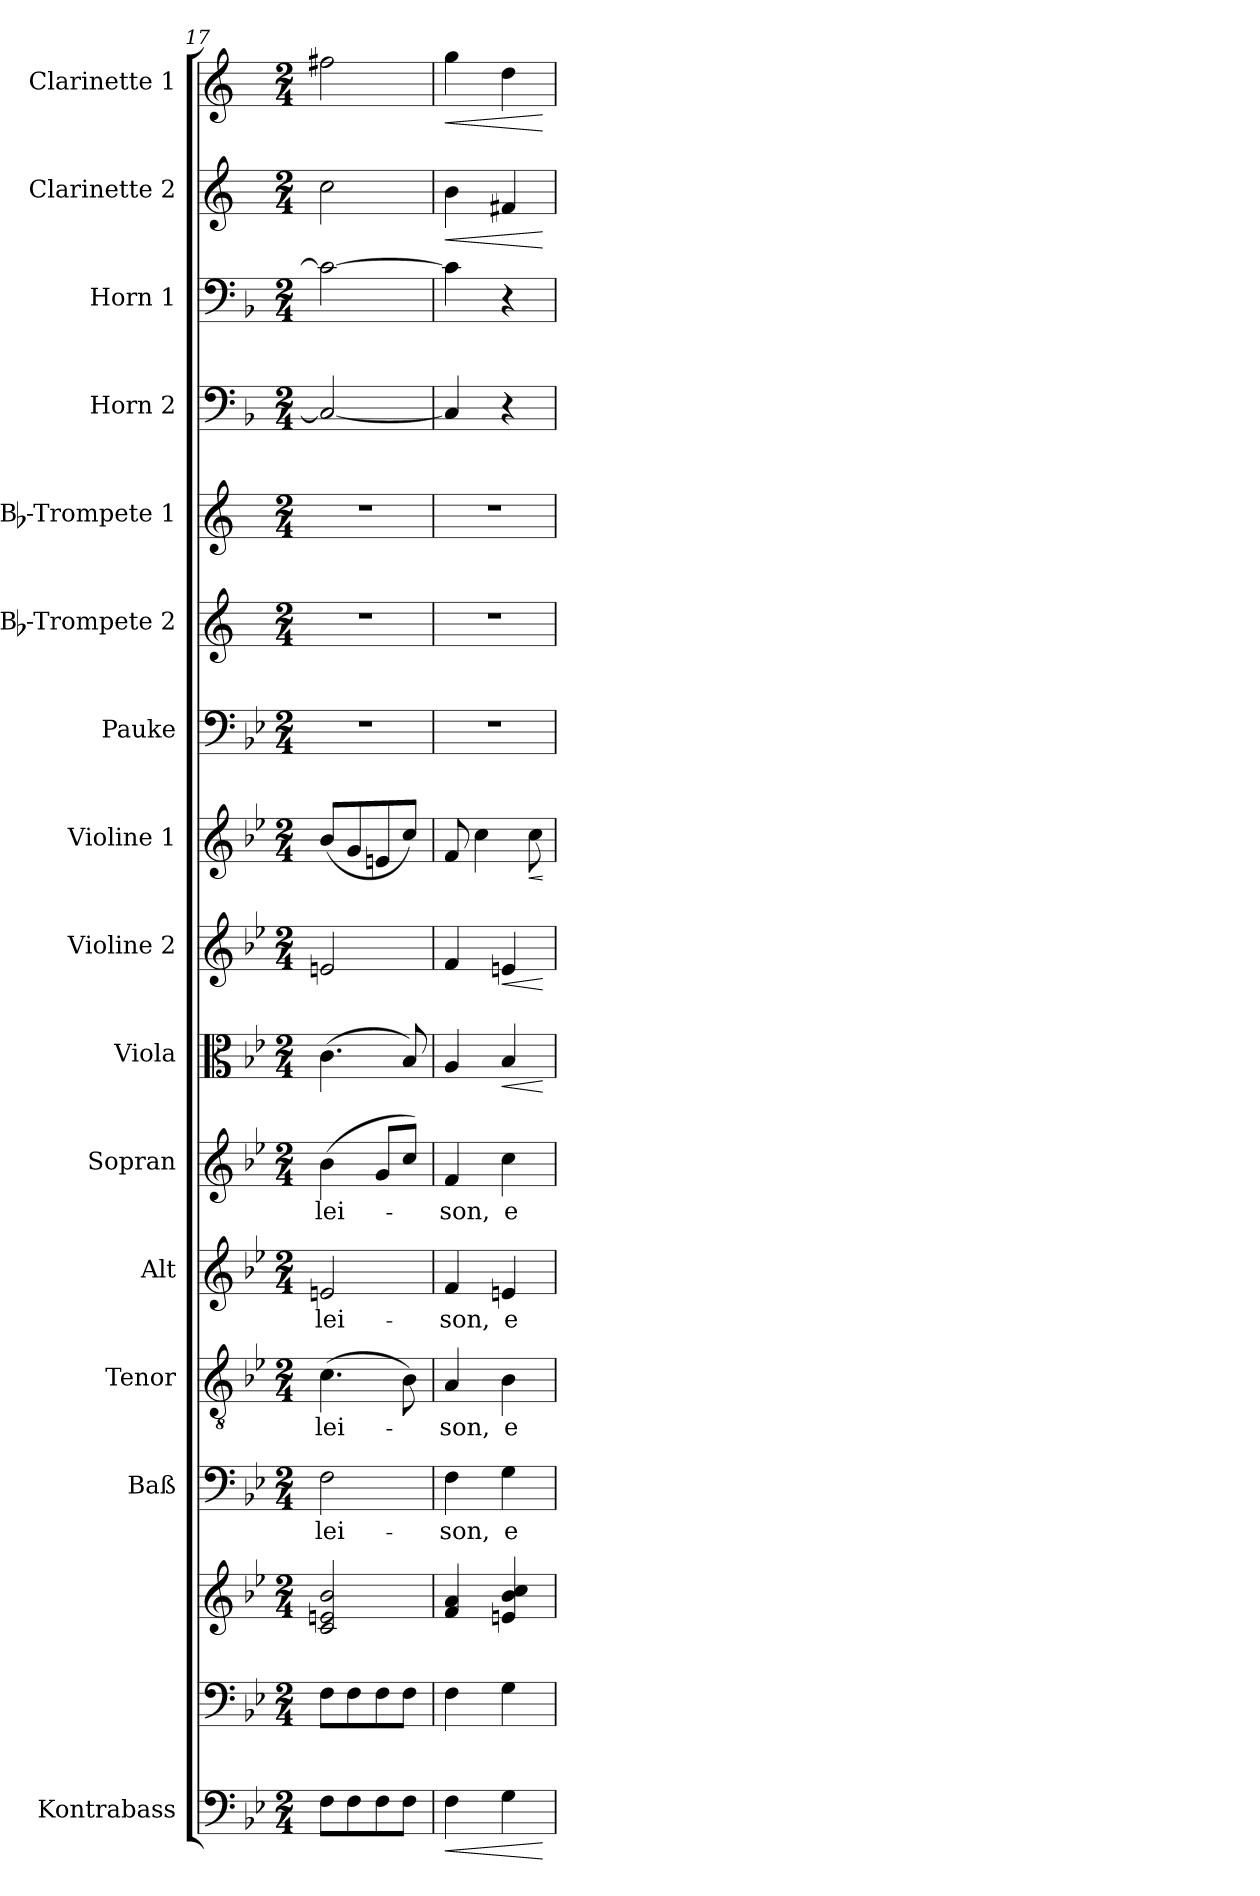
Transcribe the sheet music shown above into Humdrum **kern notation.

**kern	**dynam	**kern	**kern	**kern	**text	**kern	**text	**kern	**text	**kern	**text	**kern	**dynam	**kern	**dynam	**kern	**dynam	**kern	**kern	**kern	**kern	**kern	**kern	**dynam	**kern	**dynam
*part16	*part16	*part15	*part15	*part14	*part14	*part13	*part13	*part12	*part12	*part11	*part11	*part10	*part10	*part9	*part9	*part8	*part8	*part7	*part6	*part5	*part4	*part3	*part2	*part2	*part1	*part1
*staff17	*staff17	*staff16	*staff15	*staff14	*staff14	*staff13	*staff13	*staff12	*staff12	*staff11	*staff11	*staff10	*staff10	*staff9	*staff9	*staff8	*staff8	*staff7	*staff6	*staff5	*staff4	*staff3	*staff2	*staff2	*staff1	*staff1
*I"Kontrabass	*	*	*	*I"Baß	*	*I"Tenor	*	*I"Alt	*	*I"Sopran	*	*I"Viola	*	*I"Violine 2	*	*I"Violine 1	*	*I"Pauke	*I"Bb-Trompete 2	*I"Bb-Trompete 1	*I"Horn 2	*I"Horn 1	*I"Clarinette 2	*	*I"Clarinette 1	*
*I'Kb.	*	*	*	*I'Baß	*	*I'Ten	*	*I'Alt	*	*I'Sop	*	*I'Vla.	*	*I'Vln. 2	*	*I'Vln. 1	*	*I'Pk.	*I'Bb Trp. 2	*I'Bb Trp. 1	*I'Hrn. 2	*I'Hrn. 1	*I'Cl. 2	*	*I'Cl. 1	*
!!LO:PB:g=z
*clefF4	*	*clefF4	*clefG2	*clefF4	*	*clefGv2	*	*clefG2	*	*clefG2	*	*clefC3	*	*clefG2	*	*clefG2	*	*clefF4	*clefG2	*clefG2	*clefF4	*clefF4	*clefG2	*	*clefG2	*
*ITrd7c12	*	*	*	*	*	*	*	*	*	*	*	*	*	*	*	*	*	*	*ITrd1c2	*ITrd1c2	*ITrd4c7	*ITrd4c7	*ITrd1c2	*	*ITrd1c2	*
*k[b-e-]	*	*k[b-e-]	*k[b-e-]	*k[b-e-]	*	*k[b-e-]	*	*k[b-e-]	*	*k[b-e-]	*	*k[b-e-]	*	*k[b-e-]	*	*k[b-e-]	*	*k[b-e-]	*k[b-e-]	*k[b-e-]	*k[b-e-]	*k[b-e-]	*k[b-e-]	*	*k[b-e-]	*
*B-:	*	*B-:	*B-:	*B-:	*	*B-:	*	*B-:	*	*B-:	*	*B-:	*	*B-:	*	*B-:	*	*B-:	*B-:	*B-:	*B-:	*B-:	*B-:	*	*B-:	*
*M2/4	*	*M2/4	*M2/4	*M2/4	*	*M2/4	*	*M2/4	*	*M2/4	*	*M2/4	*	*M2/4	*	*M2/4	*	*M2/4	*M2/4	*M2/4	*M2/4	*M2/4	*M2/4	*	*M2/4	*
=17	=17	=17	=17	=17	=17	=17	=17	=17	=17	=17	=17	=17	=17	=17	=17	=17	=17	=17	=17	=17	=17	=17	=17	=17	=17	=17
!	!	!	!	!	!LO:LY:b	!	!LO:LY:b	!	!LO:LY:b	!	!LO:LY:b	!	!	!	!	!	!	!	!	!	!	!	!	!	!	!
8FF\L	.	8F\L	2c/ 2en/ 2b-/	2F\	-lei-	(>4.c\	-lei-	2en/	-lei-	(<4b-\	-lei-	(>4.c\	.	2en/	.	(<8b-/L	.	2r	2r	2r	2FF/_	2F\_	2b-\	.	2een\	.
8FF\	.	8F\	.	.	.	.	.	.	.	.	.	.	.	.	.	8g/	.	.	.	.	.	.	.	.	.	.
8FF\	.	8F\	.	.	.	.	.	.	.	8g/L	.	.	.	.	.	8en/	.	.	.	.	.	.	.	.	.	.
8FF\J	.	8F\J	.	.	.	8B-\)	.	.	.	8cc/J)	.	8B-/)	.	.	.	8cc/J)	.	.	.	.	.	.	.	.	.	.
=18	=18	=18	=18	=18	=18	=18	=18	=18	=18	=18	=18	=18	=18	=18	=18	=18	=18	=18	=18	=18	=18	=18	=18	=18	=18	=18
!	!LO:HP:b	!	!	!	!LO:LY:b	!	!LO:LY:b	!	!LO:LY:b	!	!LO:LY:b	!	!	!	!	!	!	!	!	!	!	!	!	!LO:HP:b	!	!LO:HP:b
4FF\	<	4F\	4f/ 4a/	4F\	-son,	4A/	-son,	4f/	-son,	4f/	-son,	4A/	.	4f/	.	8f/	.	2r	2r	2r	4FF/]	4F\]	4a\	<	4ff\	<
.	.	.	.	.	.	.	.	.	.	.	.	.	.	.	.	4cc\	.	.	.	.	.	.	.	.	.	.
!	!	!	!	!	!LO:LY:b	!	!LO:LY:b	!	!LO:LY:b	!	!LO:LY:b	!	!LO:HP:b	!	!LO:HP:b	!	!	!	!	!	!	!	!	!	!	!
4GG\	.	4G\	4en/ 4b-/ 4cc/	4G\	e-	4B-\	e-	4en/	e-	4cc\	e-	4B-/	<	4en/	<	.	.	.	.	.	4r	4r	4en/	.	4cc\	.
!	!	!	!	!	!	!	!	!	!	!	!	!	!	!	!	!	!LO:HP:b	!	!	!	!	!	!	!	!	!
.	.	.	.	.	.	.	.	.	.	.	.	.	.	.	.	8cc\	<	.	.	.	.	.	.	.	.	.
.	[	.	.	.	.	.	.	.	.	.	.	.	[	.	[	.	[	.	.	.	.	.	.	[	.	[
=	=	=	=	=	=	=	=	=	=	=	=	=	=	=	=	=	=	=	=	=	=	=	=	=	=	=
*-	*-	*-	*-	*-	*-	*-	*-	*-	*-	*-	*-	*-	*-	*-	*-	*-	*-	*-	*-	*-	*-	*-	*-	*-	*-	*-
